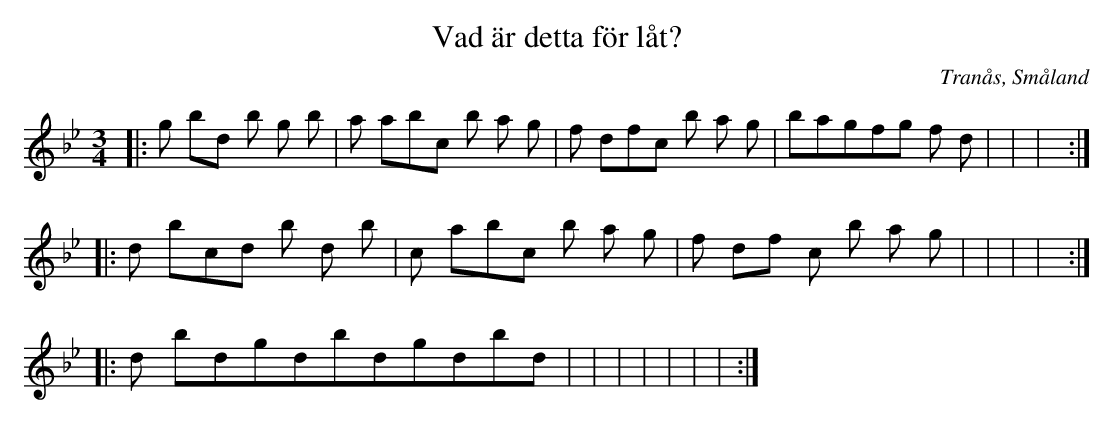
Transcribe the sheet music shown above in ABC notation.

X:1
T:Vad är detta för låt?
O:Tranås, Småland
M:3/4
L:1/8
K:Gm
|: g hbd b g b | a abc b a g | f# df#c b a g | bagf#g f# d | | | :|
|: d1 bcd b d b | c abc b a g | f# df# c b a g | | | | :|
|: d bdgdbdgdbd  | | | | | | | :|
